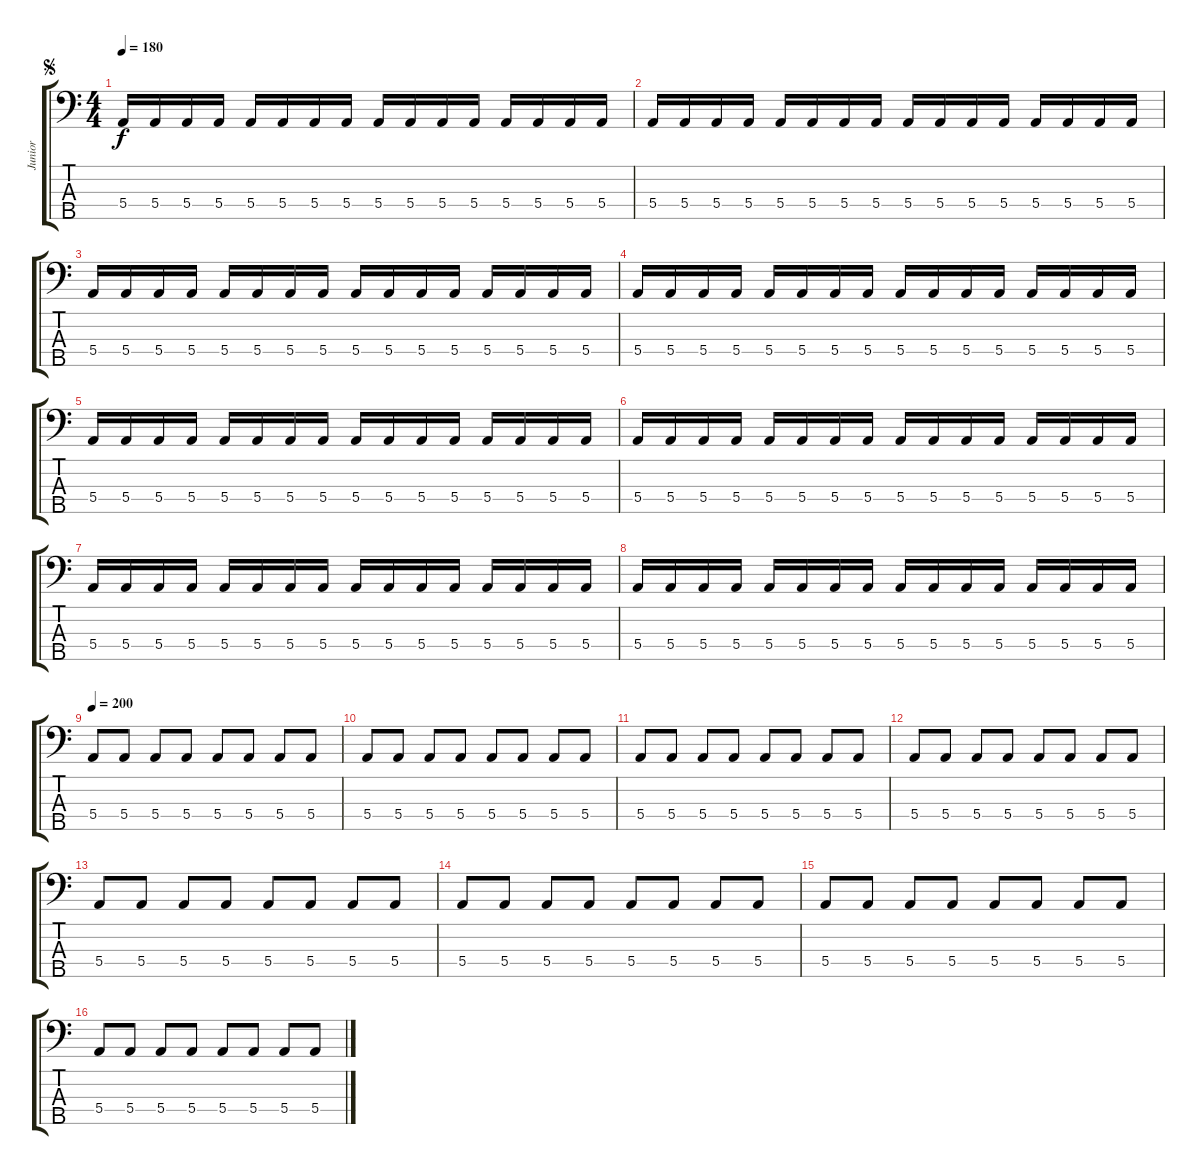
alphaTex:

\track ("Junior" "Junior") {instrument electricbasspick}
\staff {score tabs}
\tuning (G2 D2 A1 E1 B0) {hide}
\ts (4 4)
\jump segno
\tempo 180
\clef f4
\ks c
5.4.16{dy f instrument electricbasspick} 5.4.16 5.4.16 5.4.16 5.4.16 5.4.16 5.4.16 5.4.16 5.4.16 5.4.16 5.4.16 5.4.16 5.4.16 5.4.16 5.4.16 5.4.16 |
5.4.16 5.4.16 5.4.16 5.4.16 5.4.16 5.4.16 5.4.16 5.4.16 5.4.16 5.4.16 5.4.16 5.4.16 5.4.16 5.4.16 5.4.16 5.4.16 |
5.4.16 5.4.16 5.4.16 5.4.16 5.4.16 5.4.16 5.4.16 5.4.16 5.4.16 5.4.16 5.4.16 5.4.16 5.4.16 5.4.16 5.4.16 5.4.16 |
5.4.16 5.4.16 5.4.16 5.4.16 5.4.16 5.4.16 5.4.16 5.4.16 5.4.16 5.4.16 5.4.16 5.4.16 5.4.16 5.4.16 5.4.16 5.4.16 |
5.4.16 5.4.16 5.4.16 5.4.16 5.4.16 5.4.16 5.4.16 5.4.16 5.4.16 5.4.16 5.4.16 5.4.16 5.4.16 5.4.16 5.4.16 5.4.16 |
5.4.16 5.4.16 5.4.16 5.4.16 5.4.16 5.4.16 5.4.16 5.4.16 5.4.16 5.4.16 5.4.16 5.4.16 5.4.16 5.4.16 5.4.16 5.4.16 |
5.4.16 5.4.16 5.4.16 5.4.16 5.4.16 5.4.16 5.4.16 5.4.16 5.4.16 5.4.16 5.4.16 5.4.16 5.4.16 5.4.16 5.4.16 5.4.16 |
5.4.16 5.4.16 5.4.16 5.4.16 5.4.16 5.4.16 5.4.16 5.4.16 5.4.16 5.4.16 5.4.16 5.4.16 5.4.16 5.4.16 5.4.16 5.4.16 |
\tempo 200
5.4.8 5.4.8 5.4.8 5.4.8 5.4.8 5.4.8 5.4.8 5.4.8 |
5.4.8 5.4.8 5.4.8 5.4.8 5.4.8 5.4.8 5.4.8 5.4.8 |
5.4.8 5.4.8 5.4.8 5.4.8 5.4.8 5.4.8 5.4.8 5.4.8 |
5.4.8 5.4.8 5.4.8 5.4.8 5.4.8 5.4.8 5.4.8 5.4.8 |
5.4.8 5.4.8 5.4.8 5.4.8 5.4.8 5.4.8 5.4.8 5.4.8 |
5.4.8 5.4.8 5.4.8 5.4.8 5.4.8 5.4.8 5.4.8 5.4.8 |
5.4.8 5.4.8 5.4.8 5.4.8 5.4.8 5.4.8 5.4.8 5.4.8 |
5.4.8 5.4.8 5.4.8 5.4.8 5.4.8 5.4.8 5.4.8 5.4.8
